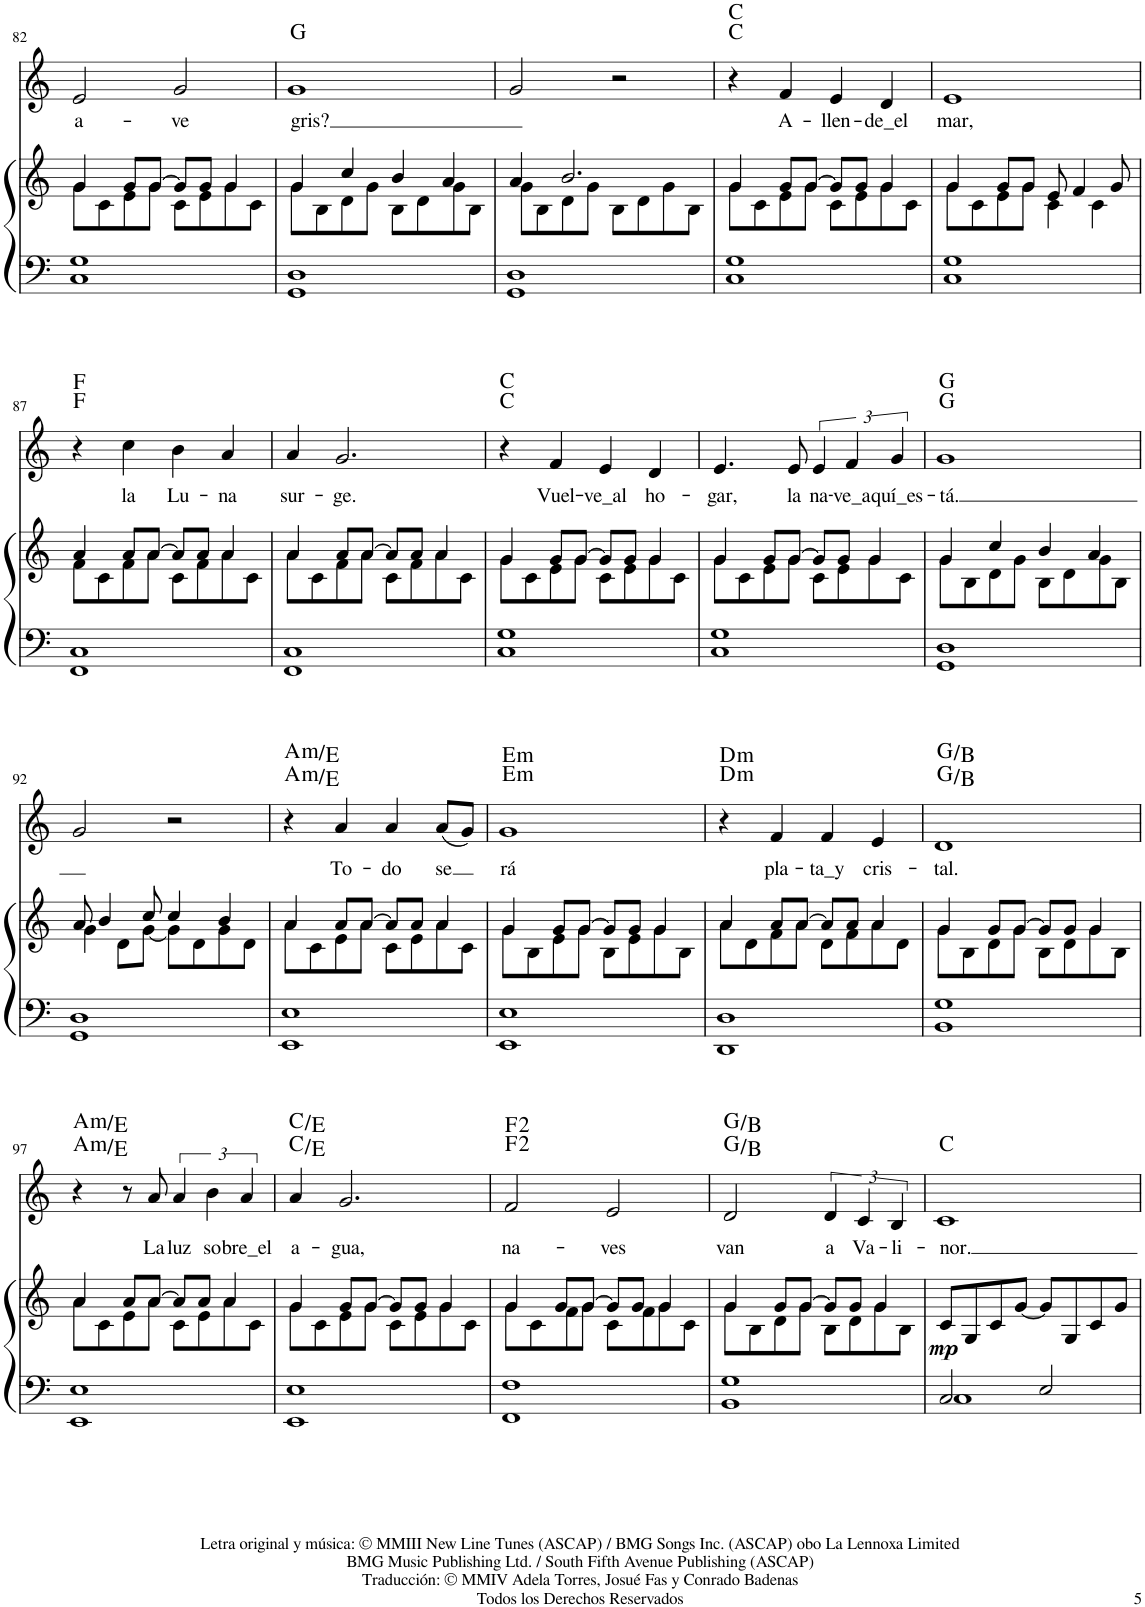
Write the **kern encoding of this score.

**kern	**kern	**dynam	**kern	**text	**harte
*part2	*part2	*part2	*part1	*part1	*part1
*staff3	*staff2	*staff2/3	*staff1	*staff1	*
*I"Piano	*	*	*I"Voice	*	*
*I'Pno	*	*	*	*	*
!!LO:PB:g=z
*clefF4	*clefG2	*	*clefG2	*	*
*k[]	*k[]	*	*k[]	*	*
*M4/4	*M4/4	*	*M4/4	*	*
=82	=82	=82	=82	=82	=82
*^	*^	*	*	*	*
!	!	!	!	!	!	!LO:LY:b	!
1G	1C	4g/	8g\L	.	2e/	a-	.
.	.	.	8c\	.	.	.	.
.	.	8g/L	8e\	.	.	.	.
.	.	[8g/J	8g\J	.	.	.	.
!	!	!	!	!	!	!LO:LY:b	!
.	.	8g/L]	8c\L	.	2g/	-ve	.
.	.	8g/J	8e\	.	.	.	.
.	.	4g/	8g\	.	.	.	.
.	.	.	8c\J	.	.	.	.
=83	=83	=83	=83	=83	=83	=83	=83
!	!	!	!	!	!	!LO:LY:b	!
1D	1GG	4g/	8g\L	.	1g	gris?	G:maj
.	.	.	8B\	.	.	.	.
.	.	4cc/	8d\	.	.	.	.
.	.	.	8g\J	.	.	.	.
.	.	4b/	8B\L	.	.	.	.
.	.	.	8d\	.	.	.	.
.	.	4a/	8g\	.	.	.	.
.	.	.	8B\J	.	.	.	.
=84	=84	=84	=84	=84	=84	=84	=84
1D	1GG	4a/	8g\L	.	2g/	.	.
.	.	.	8B\	.	.	.	.
.	.	2.b/	8d\	.	.	.	.
.	.	.	8g\J	.	.	.	.
.	.	.	8B\L	.	2r	.	.
.	.	.	8d\	.	.	.	.
.	.	.	8g\	.	.	.	.
.	.	.	8B\J	.	.	.	.
=85	=85	=85	=85	=85	=85	=85	=85
1G	1C	4g/	8g\L	.	4r	.	C:maj C:maj
.	.	.	8c\	.	.	.	.
!	!	!	!	!	!	!LO:LY:b	!
.	.	8g/L	8e\	.	4f/	A-	.
.	.	[8g/J	8g\J	.	.	.	.
!	!	!	!	!	!	!LO:LY:b	!
.	.	8g/L]	8c\L	.	4e/	-llen-	.
.	.	8g/J	8e\	.	.	.	.
!	!	!	!	!	!	!LO:LY:b	!
.	.	4g/	8g\	.	4d/	-de_el	.
.	.	.	8c\J	.	.	.	.
=86	=86	=86	=86	=86	=86	=86	=86
!	!	!	!	!	!	!LO:LY:b	!
1G	1C	4g/	8g\L	.	1e	mar,	.
.	.	.	8c\	.	.	.	.
.	.	8g/L	8e\	.	.	.	.
.	.	8g/J	8g\J	.	.	.	.
.	.	8e/	4c\	.	.	.	.
.	.	4f/	.	.	.	.	.
.	.	.	4c\	.	.	.	.
.	.	8g/	.	.	.	.	.
!!LO:LB:g=z
=87	=87	=87	=87	=87	=87	=87	=87
1C	1FF	4a/	8f\L	.	4r	.	F:maj F:maj
.	.	.	8c\	.	.	.	.
!	!	!	!	!	!	!LO:LY:b	!
.	.	8a/L	8f\	.	4cc\	la	.
.	.	[8a/J	8a\J	.	.	.	.
!	!	!	!	!	!	!LO:LY:b	!
.	.	8a/L]	8c\L	.	4b\	Lu-	.
.	.	8a/J	8f\	.	.	.	.
!	!	!	!	!	!	!LO:LY:b	!
.	.	4a/	8a\	.	4a/	-na	.
.	.	.	8c\J	.	.	.	.
=88	=88	=88	=88	=88	=88	=88	=88
!	!	!	!	!	!	!LO:LY:b	!
1C	1FF	4a/	8a\L	.	4a/	sur-	.
.	.	.	8c\	.	.	.	.
!	!	!	!	!	!	!LO:LY:b	!
.	.	8a/L	8f\	.	2.g/	-ge.	.
.	.	[8a/J	8a\J	.	.	.	.
.	.	8a/L]	8c\L	.	.	.	.
.	.	8a/J	8f\	.	.	.	.
.	.	4a/	8a\	.	.	.	.
.	.	.	8c\J	.	.	.	.
=89	=89	=89	=89	=89	=89	=89	=89
1G	1C	4g/	8g\L	.	4r	.	C:maj C:maj
.	.	.	8c\	.	.	.	.
!	!	!	!	!	!	!LO:LY:b	!
.	.	8g/L	8e\	.	4f/	Vuel-	.
.	.	[8g/J	8g\J	.	.	.	.
!	!	!	!	!	!	!LO:LY:b	!
.	.	8g/L]	8c\L	.	4e/	-ve_al	.
.	.	8g/J	8e\	.	.	.	.
!	!	!	!	!	!	!LO:LY:b	!
.	.	4g/	8g\	.	4d/	ho-	.
.	.	.	8c\J	.	.	.	.
=90	=90	=90	=90	=90	=90	=90	=90
!	!	!	!	!	!	!LO:LY:b	!
1G	1C	4g/	8g\L	.	4.e/	-gar,	.
.	.	.	8c\	.	.	.	.
.	.	8g/L	8e\	.	.	.	.
!	!	!	!	!	!	!LO:LY:b	!
.	.	[8g/J	8g\J	.	8e/	la	.
!	!	!	!	!	!	!LO:LY:b	!
.	.	8g/L]	8c\L	.	6e/	na-	.
.	.	8g/J	8e\	.	.	.	.
!	!	!	!	!	!	!LO:LY:b	!
.	.	.	.	.	6f/	-ve_a-	.
.	.	4g/	8g\	.	.	.	.
!	!	!	!	!	!	!LO:LY:b	!
.	.	.	.	.	6g/	-quí_es-	.
.	.	.	8c\J	.	.	.	.
=91	=91	=91	=91	=91	=91	=91	=91
!	!	!	!	!	!	!LO:LY:b	!
1D	1GG	4g/	8g\L	.	1g	-tá.	G:maj G:maj
.	.	.	8B\	.	.	.	.
.	.	4cc/	8d\	.	.	.	.
.	.	.	8g\J	.	.	.	.
.	.	4b/	8B\L	.	.	.	.
.	.	.	8d\	.	.	.	.
.	.	4a/	8g\	.	.	.	.
.	.	.	8B\J	.	.	.	.
!!LO:LB:g=z
=92	=92	=92	=92	=92	=92	=92	=92
1D	1GG	8a/	4g\	.	2g/	.	.
.	.	4b/	.	.	.	.	.
.	.	.	8d\L	.	.	.	.
.	.	8cc/	[8g\J	.	.	.	.
.	.	4cc/	8g\L]	.	2r	.	.
.	.	.	8d\	.	.	.	.
.	.	4b/	8g\	.	.	.	.
.	.	.	8d\J	.	.	.	.
*v	*v	*	*	*	*	*	*
=93	=93	=93	=93	=93	=93	=93
!	!	!	!	!	!	!LO:H:n=1:kt=m
!	!	!	!	!	!	!LO:H:n=2:kt=m
1EE 1E	4a/	8a\L	.	4r	.	A:min/5 A:min/5
.	.	8c\	.	.	.	.
!	!	!	!	!	!LO:LY:b	!
.	8a/L	8e\	.	4a/	To-	.
.	[8a/J	8a\J	.	.	.	.
!	!	!	!	!	!LO:LY:b	!
.	8a/L]	8c\L	.	4a/	-do	.
.	8a/J	8e\	.	.	.	.
!	!	!	!	!	!LO:LY:b	!
.	4a/	8a\	.	(8a/L	se	.
.	.	8c\J	.	8g/J)	.	.
=94	=94	=94	=94	=94	=94	=94
!	!	!	!	!	!LO:LY:b	!LO:H:n=1:kt=m
!	!	!	!	!	!	!LO:H:n=2:kt=m
1EE 1E	4g/	8g\L	.	1g	rá	E:min E:min
.	.	8B\	.	.	.	.
.	8g/L	8e\	.	.	.	.
.	[8g/J	8g\J	.	.	.	.
.	8g/L]	8B\L	.	.	.	.
.	8g/J	8e\	.	.	.	.
.	4g/	8g\	.	.	.	.
.	.	8B\J	.	.	.	.
=95	=95	=95	=95	=95	=95	=95
!	!	!	!	!	!	!LO:H:n=1:kt=m
!	!	!	!	!	!	!LO:H:n=2:kt=m
1DD 1D	4a/	8a\L	.	4r	.	D:min D:min
.	.	8d\	.	.	.	.
!	!	!	!	!	!LO:LY:b	!
.	8a/L	8f\	.	4f/	pla-	.
.	[8a/J	8a\J	.	.	.	.
!	!	!	!	!	!LO:LY:b	!
.	8a/L]	8d\L	.	4f/	-ta_y	.
.	8a/J	8f\	.	.	.	.
!	!	!	!	!	!LO:LY:b	!
.	4a/	8a\	.	4e/	cris-	.
.	.	8d\J	.	.	.	.
=96	=96	=96	=96	=96	=96	=96
!	!	!	!	!	!LO:LY:b	!
1BB 1G	4g/	8g\L	.	1d	-tal.	G:maj/3 G:maj/3
.	.	8B\	.	.	.	.
.	8g/L	8d\	.	.	.	.
.	[8g/J	8g\J	.	.	.	.
.	8g/L]	8B\L	.	.	.	.
.	8g/J	8d\	.	.	.	.
.	4g/	8g\	.	.	.	.
.	.	8B\J	.	.	.	.
!!LO:LB:g=z
=97	=97	=97	=97	=97	=97	=97
!	!	!	!	!	!	!LO:H:n=1:kt=m
!	!	!	!	!	!	!LO:H:n=2:kt=m
1EE 1E	4a/	8a\L	.	4r	.	A:min/5 A:min/5
.	.	8c\	.	.	.	.
.	8a/L	8e\	.	8r	.	.
!	!	!	!	!	!LO:LY:b	!
.	[8a/J	8a\J	.	8a/	La	.
!	!	!	!	!	!LO:LY:b	!
.	8a/L]	8c\L	.	6a/	luz	.
.	8a/J	8e\	.	.	.	.
!	!	!	!	!	!LO:LY:b	!
.	.	.	.	6b\	so-	.
.	4a/	8a\	.	.	.	.
!	!	!	!	!	!LO:LY:b	!
.	.	.	.	6a/	-bre_el	.
.	.	8c\J	.	.	.	.
=98	=98	=98	=98	=98	=98	=98
!	!	!	!	!	!LO:LY:b	!
1EE 1E	4g/	8g\L	.	4a/	a-	C:maj/3 C:maj/3
.	.	8c\	.	.	.	.
!	!	!	!	!	!LO:LY:b	!
.	8g/L	8e\	.	2.g/	-gua,	.
.	[8g/J	8g\J	.	.	.	.
.	8g/L]	8c\L	.	.	.	.
.	8g/J	8e\	.	.	.	.
.	4g/	8g\	.	.	.	.
.	.	8c\J	.	.	.	.
=99	=99	=99	=99	=99	=99	=99
!	!	!	!	!	!LO:LY:b	!
1FF 1F	4g/	8g\L	.	2f/	na-	F:maj(2) F:maj(2)
.	.	8c\	.	.	.	.
.	8g/L	8f\	.	.	.	.
.	[8g/J	8g\J	.	.	.	.
!	!	!	!	!	!LO:LY:b	!
.	8g/L]	8c\L	.	2e/	-ves	.
.	8g/J	8f\	.	.	.	.
.	4g/	8g\	.	.	.	.
.	.	8c\J	.	.	.	.
=100	=100	=100	=100	=100	=100	=100
!	!	!	!	!	!LO:LY:b	!
1BB 1G	4g/	8g\L	.	2d/	van	G:maj/3 G:maj/3
.	.	8B\	.	.	.	.
.	8g/L	8d\	.	.	.	.
.	[8g/J	8g\J	.	.	.	.
!	!	!	!	!	!LO:LY:b	!
.	8g/L]	8B\L	.	6d/	a	.
.	8g/J	8d\	.	.	.	.
!	!	!	!	!	!LO:LY:b	!
.	.	.	.	6c/	Va-	.
.	4g/	8g\	.	.	.	.
!	!	!	!	!	!LO:LY:b	!
.	.	.	.	6B/	-li-	.
.	.	8B\J	.	.	.	.
=101	=101	=101	=101	=101	=101	=101
*^	*	*	*	*	*	*
!	!	!	!	!LO:DY:b	!	!LO:LY:b	!
*	*	*v	*v	*	*	*	*
2C/	1C	8c/L	mp	1c	-nor.	C:maj
.	.	8G/	.	.	.	.
.	.	8c/	.	.	.	.
.	.	[8g/J	.	.	.	.
2E/	.	8g/L]	.	.	.	.
.	.	8G/	.	.	.	.
.	.	8c/	.	.	.	.
.	.	8g/J	.	.	.	.
*v	*v	*	*	*	*	*
=	=	=	=	=	=
*-	*-	*-	*-	*-	*-
